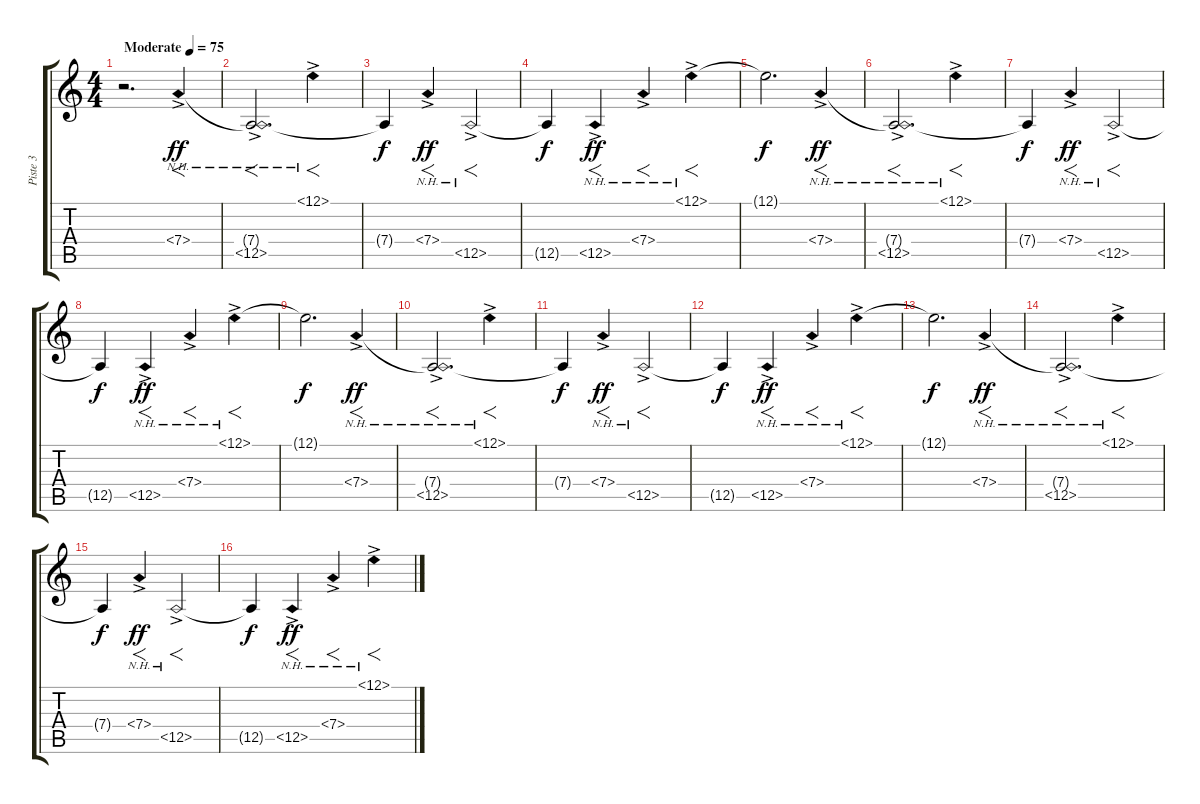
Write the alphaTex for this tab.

\track ("Piste 3" "Piste 3") {instrument acousticgrandpiano}
\staff {score tabs}
\tuning (E4 B3 G3 D3 A2 E2) {hide}
\ts (4 4)
\tempo (75 "Moderate")
\clef g2
\ks c
r.2{d dy ff instrument acousticgrandpiano} 7.4{nh ac}.4{f} |
(7.4{t} 12.5{nh ac}).2{f d} 12.1{nh ac}.4{f} |
7.4{t}.4{dy f} 7.4{nh ac}.4{f dy ff} 12.5{nh ac}.2{f} |
12.5{t}.4{dy f} 12.5{nh ac}.4{f dy ff} 7.4{nh ac}.4{f} 12.1{nh ac}.4{f} |
12.1{t}.2{d dy f} 7.4{nh ac}.4{f dy ff} |
(7.4{t} 12.5{nh ac}).2{f d} 12.1{nh ac}.4{f} |
7.4{t}.4{dy f} 7.4{nh ac}.4{f dy ff} 12.5{nh ac}.2{f} |
12.5{t}.4{dy f} 12.5{nh ac}.4{f dy ff} 7.4{nh ac}.4{f} 12.1{nh ac}.4{f} |
12.1{t}.2{d dy f} 7.4{nh ac}.4{f dy ff} |
(7.4{t} 12.5{nh ac}).2{f d} 12.1{nh ac}.4{f} |
7.4{t}.4{dy f} 7.4{nh ac}.4{f dy ff} 12.5{nh ac}.2{f} |
12.5{t}.4{dy f} 12.5{nh ac}.4{f dy ff} 7.4{nh ac}.4{f} 12.1{nh ac}.4{f} |
12.1{t}.2{d dy f} 7.4{nh ac}.4{f dy ff} |
(7.4{t} 12.5{nh ac}).2{f d} 12.1{nh ac}.4{f} |
7.4{t}.4{dy f} 7.4{nh ac}.4{f dy ff} 12.5{nh ac}.2{f} |
12.5{t}.4{dy f} 12.5{nh ac}.4{f dy ff} 7.4{nh ac}.4{f} 12.1{nh ac}.4{f}
